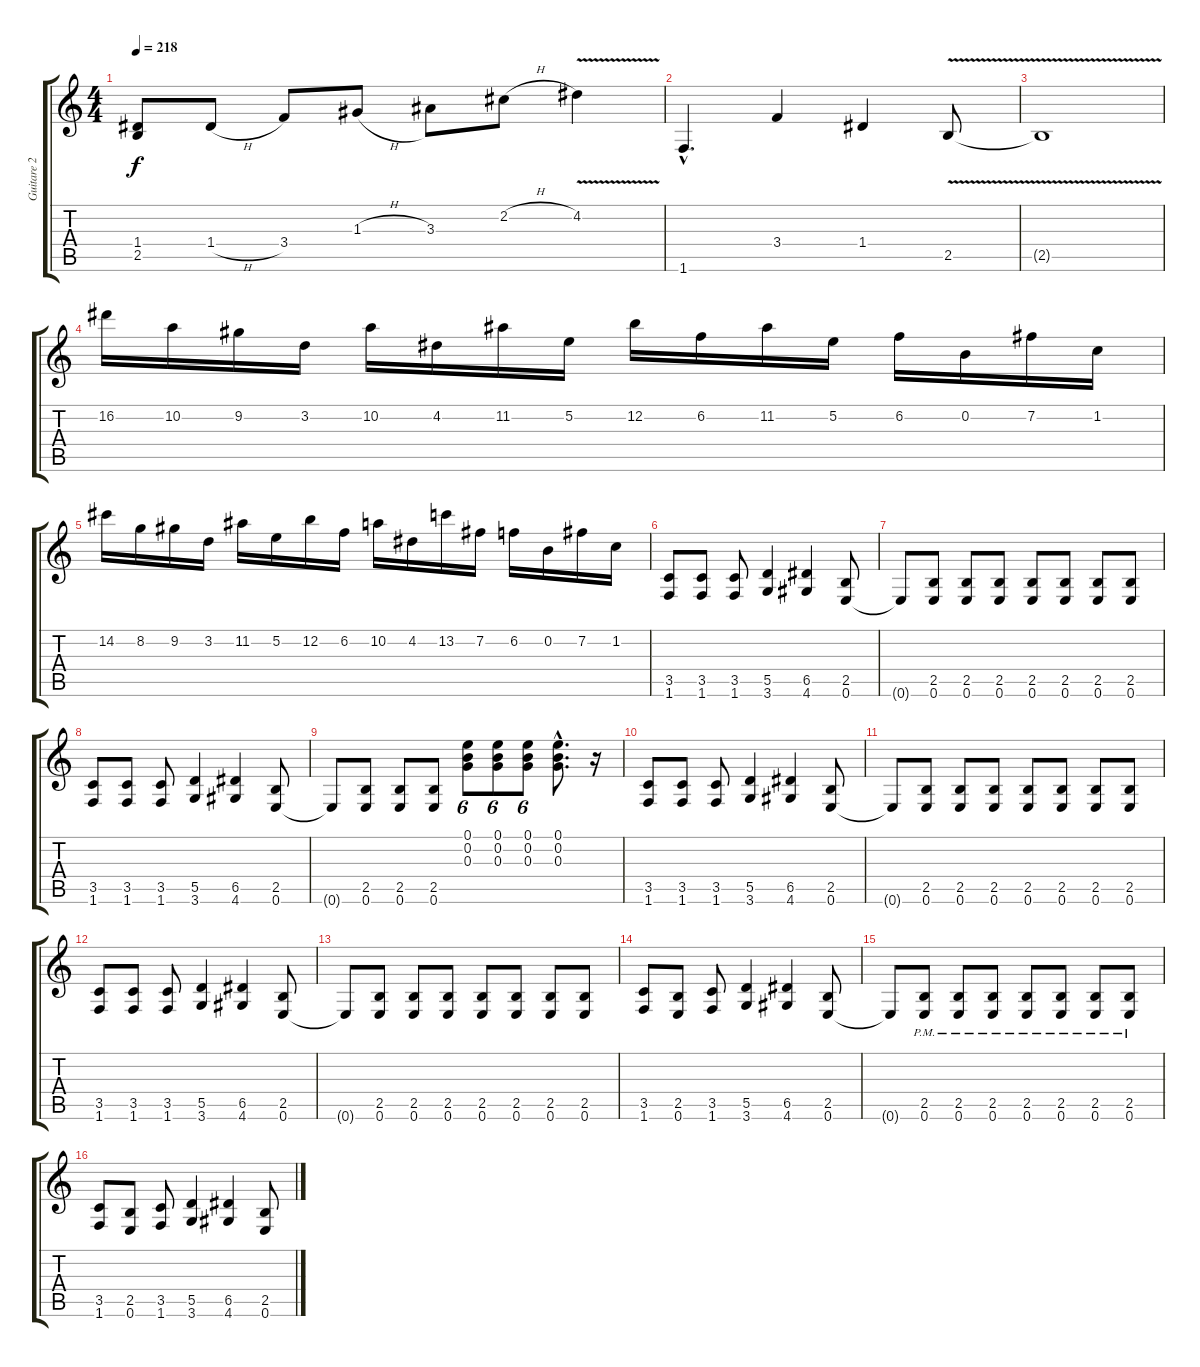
\track ("Guitare 2" "Guitare 2") {instrument overdrivenguitar}
\staff {score tabs}
\tuning (E4 B3 G3 D3 A2 E2) {hide}
\ts (4 4)
\tempo 218
\clef g2
\ks c
(1.4{t} 2.5{t}).8{dy f} 1.4{h}.8 3.4.8 1.3{h}.8 3.3.8 2.2{h}.8 4.2{v}.4 |
1.6{hac}.4{d} 3.4.4 1.4.4 2.5{v}.8 |
2.5{t}.1 |
16.2.16 10.2.16 9.2.16 3.2.16 10.2.16 4.2.16 11.2.16 5.2.16 12.2.16 6.2.16 11.2.16 5.2.16 6.2.16 0.2.16 7.2.16 1.2.16 |
14.2.16 8.2.16 9.2.16 3.2.16 11.2.16 5.2.16 12.2.16 6.2.16 10.2.16 4.2.16 13.2.16 7.2.16 6.2.16 0.2.16 7.2.16 1.2.16 |
(3.5 1.6).8 (3.5 1.6).8 (3.5 1.6).8 (5.5 3.6).4 (6.5 4.6).4 (2.5 0.6).8 |
0.6{t}.8 (2.5 0.6).8 (2.5 0.6).8 (2.5 0.6).8 (2.5 0.6).8 (2.5 0.6).8 (2.5 0.6).8 (2.5 0.6).8 |
(3.5 1.6).8 (3.5 1.6).8 (3.5 1.6).8 (5.5 3.6).4 (6.5 4.6).4 (2.5 0.6).8 |
0.6{t}.8 (2.5 0.6).8 (2.5 0.6).8 (2.5 0.6).8 (0.1 0.2 0.3).8{tu (6 4)} (0.1 0.2 0.3).8{tu (6 4)} (0.1 0.2 0.3).8{tu (6 4)} (0.1{hac} 0.2{hac} 0.3{hac}).8{d} r.16 |
(3.5 1.6).8 (3.5 1.6).8 (3.5 1.6).8 (5.5 3.6).4 (6.5 4.6).4 (2.5 0.6).8 |
0.6{t}.8 (2.5 0.6).8 (2.5 0.6).8 (2.5 0.6).8 (2.5 0.6).8 (2.5 0.6).8 (2.5 0.6).8 (2.5 0.6).8 |
(3.5 1.6).8 (3.5 1.6).8 (3.5 1.6).8 (5.5 3.6).4 (6.5 4.6).4 (2.5 0.6).8 |
0.6{t}.8 (2.5 0.6).8 (2.5 0.6).8 (2.5 0.6).8 (2.5 0.6).8 (2.5 0.6).8 (2.5 0.6).8 (2.5 0.6).8 |
(3.5 1.6).8 (2.5 0.6).8 (3.5 1.6).8 (5.5 3.6).4 (6.5 4.6).4 (2.5 0.6).8 |
0.6{t}.8 (2.5{pm} 0.6{pm}).8 (2.5{pm} 0.6{pm}).8 (2.5{pm} 0.6{pm}).8 (2.5{pm} 0.6{pm}).8 (2.5{pm} 0.6{pm}).8 (2.5{pm} 0.6{pm}).8 (2.5{pm} 0.6{pm}).8 |
(3.5 1.6).8 (2.5 0.6).8 (3.5 1.6).8 (5.5 3.6).4 (6.5 4.6).4 (2.5 0.6).8
